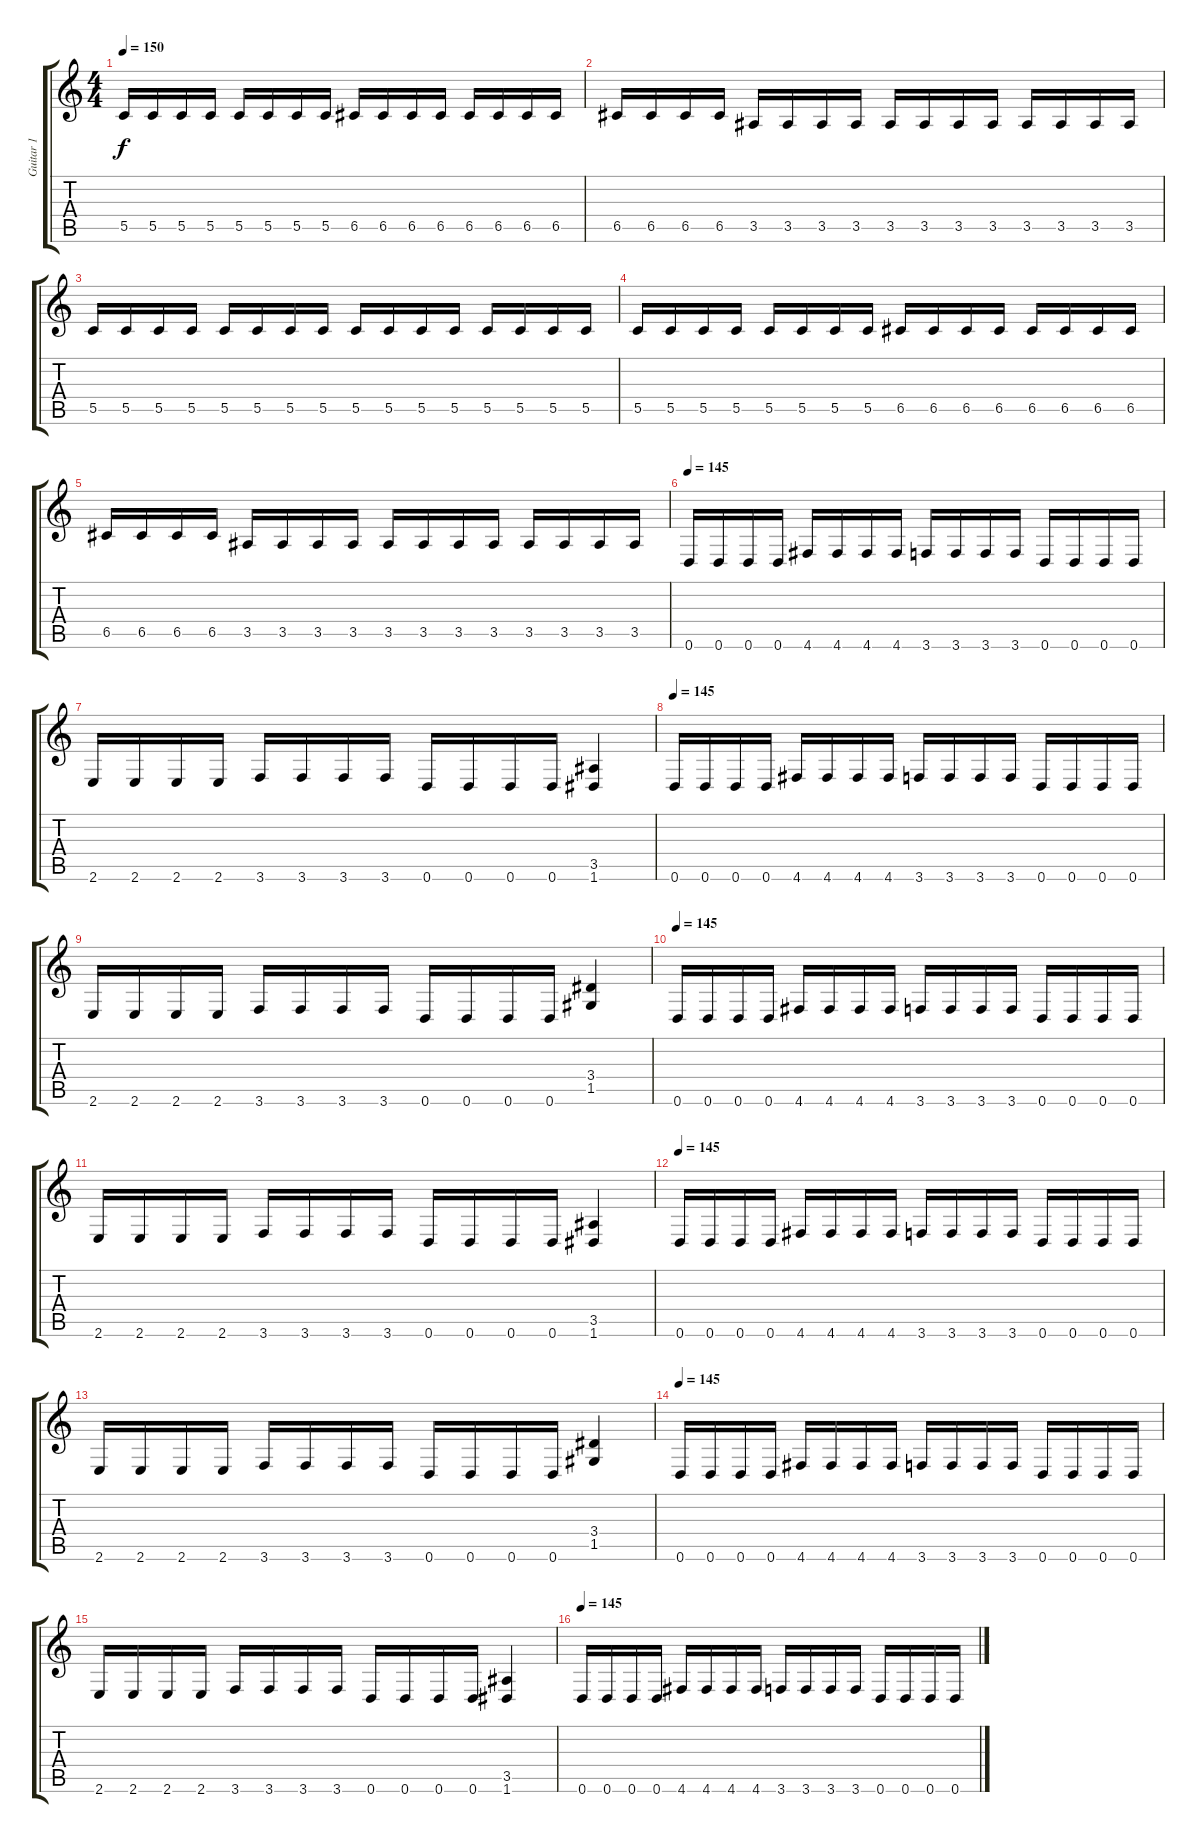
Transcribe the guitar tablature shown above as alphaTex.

\track ("Guitar 1" "Guitar 1") {instrument distortionguitar}
\staff {score tabs}
\tuning (D4 A3 F3 C3 G2 D2) {hide}
\ts (4 4)
\tempo 150
\clef g2
\ks c
5.5.16{dy f} 5.5.16 5.5.16 5.5.16 5.5.16 5.5.16 5.5.16 5.5.16 6.5.16 6.5.16 6.5.16 6.5.16 6.5.16 6.5.16 6.5.16 6.5.16 |
6.5.16 6.5.16 6.5.16 6.5.16 3.5.16 3.5.16 3.5.16 3.5.16 3.5.16 3.5.16 3.5.16 3.5.16 3.5.16 3.5.16 3.5.16 3.5.16 |
5.5.16 5.5.16 5.5.16 5.5.16 5.5.16 5.5.16 5.5.16 5.5.16 5.5.16 5.5.16 5.5.16 5.5.16 5.5.16 5.5.16 5.5.16 5.5.16 |
5.5.16 5.5.16 5.5.16 5.5.16 5.5.16 5.5.16 5.5.16 5.5.16 6.5.16 6.5.16 6.5.16 6.5.16 6.5.16 6.5.16 6.5.16 6.5.16 |
6.5.16 6.5.16 6.5.16 6.5.16 3.5.16 3.5.16 3.5.16 3.5.16 3.5.16 3.5.16 3.5.16 3.5.16 3.5.16 3.5.16 3.5.16 3.5.16 |
\tempo 145
0.6.16 0.6.16 0.6.16 0.6.16 4.6.16 4.6.16 4.6.16 4.6.16 3.6.16 3.6.16 3.6.16 3.6.16 0.6.16 0.6.16 0.6.16 0.6.16 |
2.6.16 2.6.16 2.6.16 2.6.16 3.6.16 3.6.16 3.6.16 3.6.16 0.6.16 0.6.16 0.6.16 0.6.16 (3.5 1.6).4 |
\tempo 145
0.6.16 0.6.16 0.6.16 0.6.16 4.6.16 4.6.16 4.6.16 4.6.16 3.6.16 3.6.16 3.6.16 3.6.16 0.6.16 0.6.16 0.6.16 0.6.16 |
2.6.16 2.6.16 2.6.16 2.6.16 3.6.16 3.6.16 3.6.16 3.6.16 0.6.16 0.6.16 0.6.16 0.6.16 (3.4 1.5).4 |
\tempo 145
0.6.16 0.6.16 0.6.16 0.6.16 4.6.16 4.6.16 4.6.16 4.6.16 3.6.16 3.6.16 3.6.16 3.6.16 0.6.16 0.6.16 0.6.16 0.6.16 |
2.6.16 2.6.16 2.6.16 2.6.16 3.6.16 3.6.16 3.6.16 3.6.16 0.6.16 0.6.16 0.6.16 0.6.16 (3.5 1.6).4 |
\tempo 145
0.6.16 0.6.16 0.6.16 0.6.16 4.6.16 4.6.16 4.6.16 4.6.16 3.6.16 3.6.16 3.6.16 3.6.16 0.6.16 0.6.16 0.6.16 0.6.16 |
2.6.16 2.6.16 2.6.16 2.6.16 3.6.16 3.6.16 3.6.16 3.6.16 0.6.16 0.6.16 0.6.16 0.6.16 (3.4 1.5).4 |
\tempo 145
0.6.16 0.6.16 0.6.16 0.6.16 4.6.16 4.6.16 4.6.16 4.6.16 3.6.16 3.6.16 3.6.16 3.6.16 0.6.16 0.6.16 0.6.16 0.6.16 |
2.6.16 2.6.16 2.6.16 2.6.16 3.6.16 3.6.16 3.6.16 3.6.16 0.6.16 0.6.16 0.6.16 0.6.16 (3.5 1.6).4 |
\tempo 145
0.6.16 0.6.16 0.6.16 0.6.16 4.6.16 4.6.16 4.6.16 4.6.16 3.6.16 3.6.16 3.6.16 3.6.16 0.6.16 0.6.16 0.6.16 0.6.16
